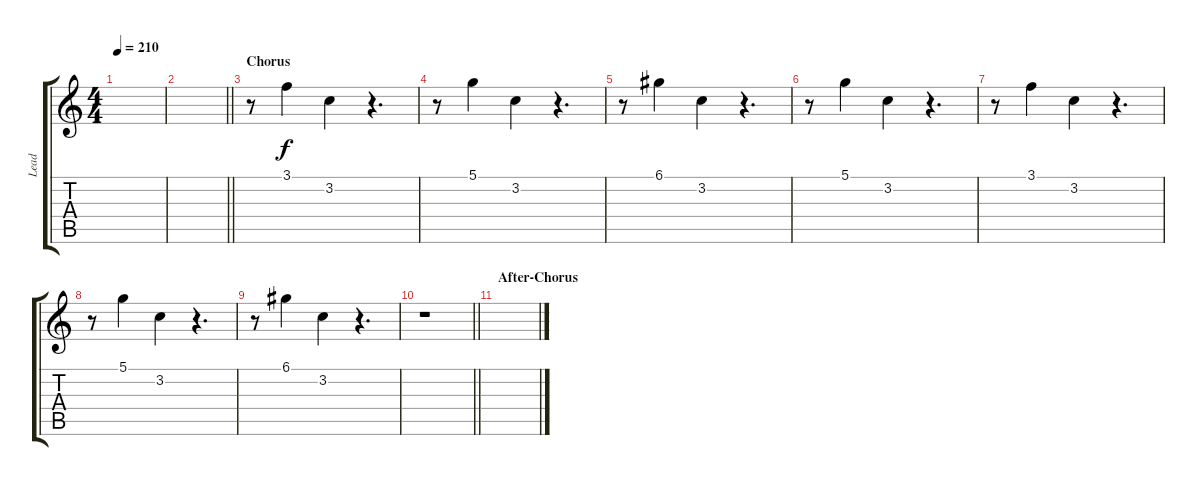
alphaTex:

\track ("Lead" "Lead") {instrument distortionguitar}
\staff {score tabs}
\tuning (D4 A3 F3 C3 G2 C2) {hide}
\ts (4 4)
\tempo 210
\clef g2
\ks c
|
\barLineRight lightlight
|
\section ("" "Chorus")
r.8 3.1.4 3.2.4 r.4{d} |
r.8 5.1.4 3.2.4 r.4{d} |
r.8 6.1.4 3.2.4 r.4{d} |
r.8 5.1.4 3.2.4 r.4{d} |
r.8 3.1.4 3.2.4 r.4{d} |
r.8 5.1.4 3.2.4 r.4{d} |
r.8 6.1.4 3.2.4 r.4{d} |
\barLineRight lightlight
r.1 |
\section ("" "After-Chorus")
